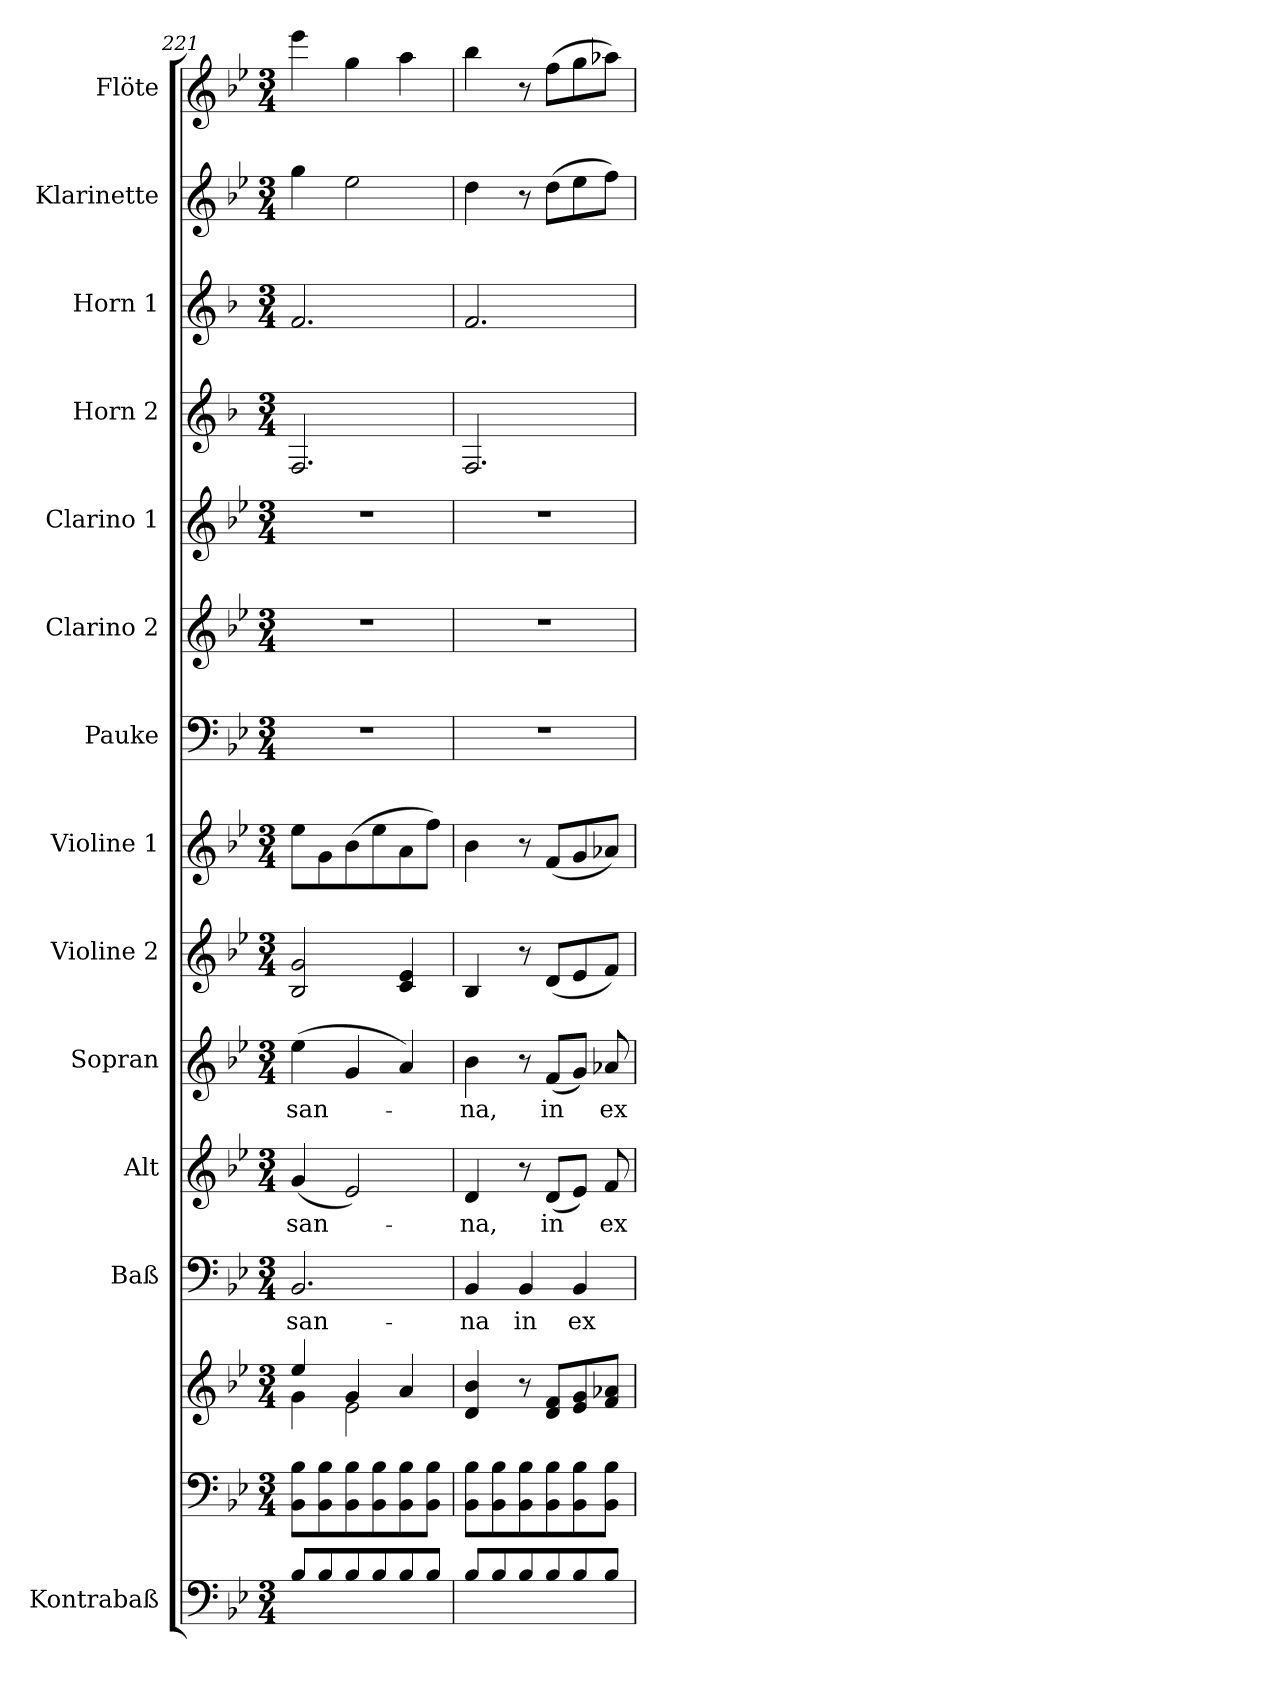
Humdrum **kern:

**kern	**kern	**kern	**kern	**text	**kern	**text	**kern	**text	**kern	**kern	**kern	**kern	**kern	**kern	**kern	**kern	**kern
*part14	*part13	*part13	*part12	*part12	*part11	*part11	*part10	*part10	*part9	*part8	*part7	*part6	*part5	*part4	*part3	*part2	*part1
*staff15	*staff14	*staff13	*staff12	*staff12	*staff11	*staff11	*staff10	*staff10	*staff9	*staff8	*staff7	*staff6	*staff5	*staff4	*staff3	*staff2	*staff1
*I"Kontrabaß	*	*	*I"Baß	*	*I"Alt	*	*I"Sopran	*	*I"Violine 2	*I"Violine 1	*I"Pauke	*I"Clarino 2	*I"Clarino 1	*I"Horn 2	*I"Horn 1	*I"Klarinette	*I"Flöte
*I'Kb	*	*	*I'Baß	*	*I'Alt	*	*I'Sop	*	*I'Vln. 2	*I'Vln. 1	*I'Pk.	*	*	*I'Hrn. 2	*I'Hrn. 1	*	*I'Fl.
*clefF4	*clefF4	*clefG2	*clefF4	*	*clefG2	*	*clefG2	*	*clefG2	*clefG2	*clefF4	*clefG2	*clefG2	*clefG2	*clefG2	*clefG2	*clefG2
*ITrd7c12	*	*	*	*	*	*	*	*	*	*	*	*ITrd7c12	*ITrd7c12	*ITrd4c7	*ITrd4c7	*	*
*k[b-e-]	*k[b-e-]	*k[b-e-]	*k[b-e-]	*	*k[b-e-]	*	*k[b-e-]	*	*k[b-e-]	*k[b-e-]	*k[b-e-]	*k[b-e-]	*k[b-e-]	*k[b-e-]	*k[b-e-]	*k[b-e-]	*k[b-e-]
*B-:	*B-:	*B-:	*B-:	*	*B-:	*	*B-:	*	*B-:	*B-:	*B-:	*B-:	*B-:	*B-:	*B-:	*B-:	*B-:
*M3/4	*M3/4	*M3/4	*M3/4	*	*M3/4	*	*M3/4	*	*M3/4	*M3/4	*M3/4	*M3/4	*M3/4	*M3/4	*M3/4	*M3/4	*M3/4
=221	=221	=221	=221	=221	=221	=221	=221	=221	=221	=221	=221	=221	=221	=221	=221	=221	=221
*	*	*^	*	*	*	*	*	*	*	*	*	*	*	*	*	*	*
!	!	!	!	!	!LO:LY:b	!	!LO:LY:b	!	!LO:LY:b	!	!	!	!	!	!	!	!	!
8BB-/L	8BB-\ 8B-\L	4ee-/	4g\	2.BB-/	-san-	(<4g/	-san-	(>4ee-\	-san-	2B-/ 2g/	8ee-\L	2.r	2.r	2.r	2.BB-/	2.B-/	4gg\	4eee-\
8BB-/	8BB-\ 8B-\	.	.	.	.	.	.	.	.	.	8g\	.	.	.	.	.	.	.
8BB-/	8BB-\ 8B-\	4g/	2e-\	.	.	2e-/)	.	4g/	.	.	(>8b-\	.	.	.	.	.	2ee-\	4gg\
8BB-/	8BB-\ 8B-\	.	.	.	.	.	.	.	.	.	8ee-\	.	.	.	.	.	.	.
8BB-/	8BB-\ 8B-\	4a/	.	.	.	.	.	4a/)	.	4c/ 4e-/	8a\	.	.	.	.	.	.	4aa\
8BB-/J	8BB-\ 8B-\J	.	.	.	.	.	.	.	.	.	8ff\J)	.	.	.	.	.	.	.
*	*	*v	*v	*	*	*	*	*	*	*	*	*	*	*	*	*	*	*
=222	=222	=222	=222	=222	=222	=222	=222	=222	=222	=222	=222	=222	=222	=222	=222	=222	=222
!	!	!	!	!LO:LY:b	!	!LO:LY:b	!	!LO:LY:b	!	!	!	!	!	!	!	!	!
8BB-/L	8BB-\ 8B-\L	4d/ 4b-/	4BB-/	-na	4d/	-na,	4b-\	-na,	4B-/	4b-\	2.r	2.r	2.r	2.BB-/	2.B-/	4dd\	4bb-\
8BB-/	8BB-\ 8B-\	.	.	.	.	.	.	.	.	.	.	.	.	.	.	.	.
!	!	!	!	!LO:LY:b	!	!	!	!	!	!	!	!	!	!	!	!	!
8BB-/	8BB-\ 8B-\	8r	4BB-/	in	8r	.	8r	.	8r	8r	.	.	.	.	.	8r	8r
!	!	!	!	!	!	!LO:LY:b	!	!LO:LY:b	!	!	!	!	!	!	!	!	!
8BB-/	8BB-\ 8B-\	8d/ 8f/L	.	.	(<8d/L	in	(<8f/L	in	(<8d/L	(<8f/L	.	.	.	.	.	(>8dd\L	(>8ff\L
!	!	!	!	!LO:LY:b	!	!	!	!	!	!	!	!	!	!	!	!	!
8BB-/	8BB-\ 8B-\	8e-/ 8g/	4BB-/	ex-	8e-/J)	.	8g/J)	.	8e-/	8g/	.	.	.	.	.	8ee-\	8gg\
!	!	!	!	!	!	!LO:LY:b	!	!LO:LY:b	!	!	!	!	!	!	!	!	!
8BB-/J	8BB-\ 8B-\J	8f/ 8a-X/J	.	.	8f/	ex-	8a-X/	ex-	8f/J)	8a-X/J)	.	.	.	.	.	8ff\J)	8aa-X\J)
=	=	=	=	=	=	=	=	=	=	=	=	=	=	=	=	=	=
*-	*-	*-	*-	*-	*-	*-	*-	*-	*-	*-	*-	*-	*-	*-	*-	*-	*-
